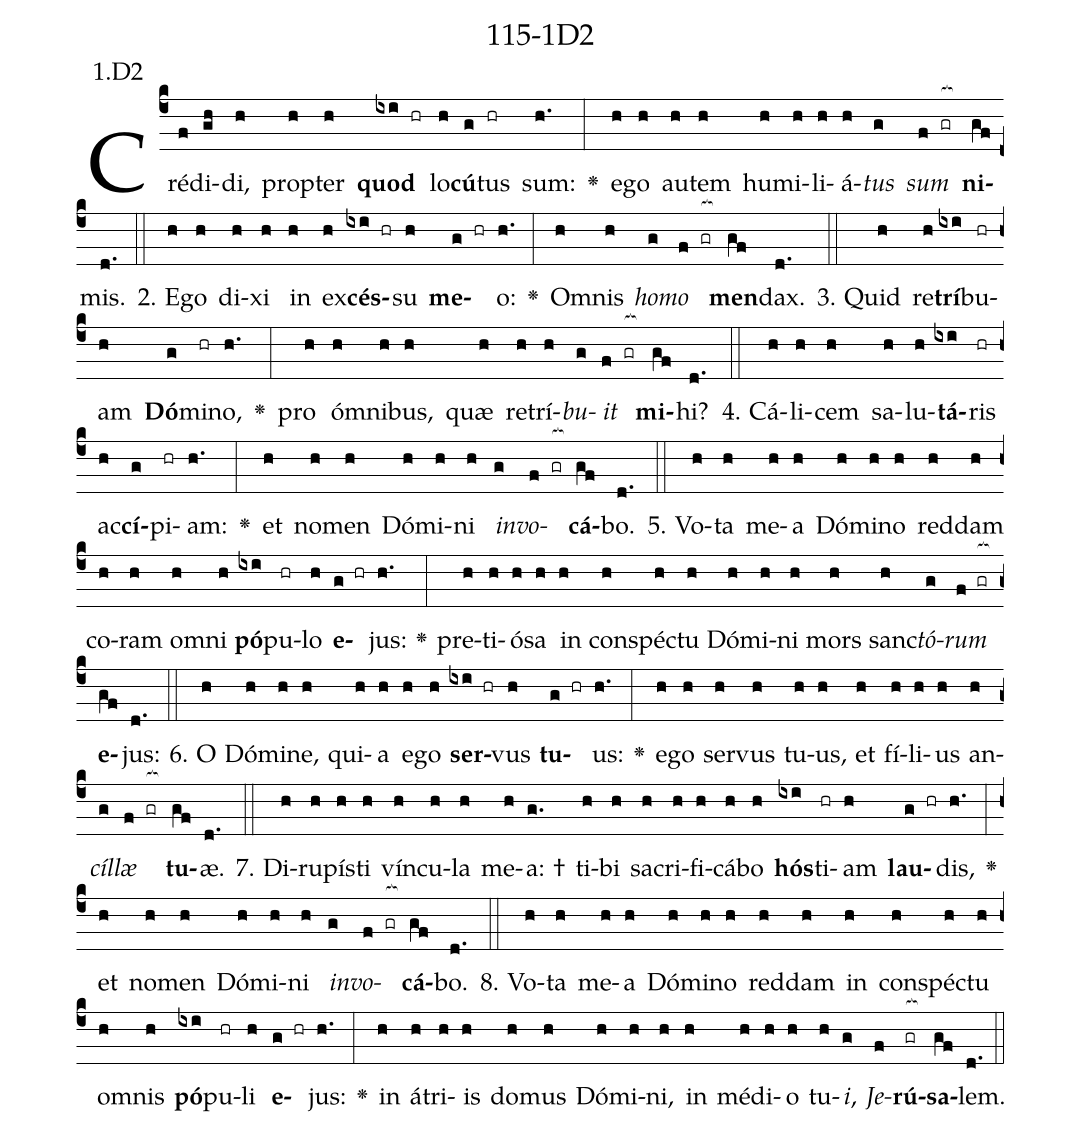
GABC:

name: 115-1D2;
annotation: 1.D2;
%%
(c4)Cré(f)di(gh)di,(h) prop(h)ter(h) <b>quod</b>(ixi hr) lo(h)<b>cú</b>(g)tus(hr) sum:(h.) <v>\greheightstar</v>(:) e(h)go(h) au(h)tem(h) hu(h)mi(h)li(h)á(h)<i>tus</i>(g) <i>sum</i>(f gr[ocb:1{]) <b>ni</b>(gf[ocb:0}])mis.(d.) (::)
2. E(h)go(h) di(h)xi(h) in(h) ex(h)<b>cés</b>(ixi hr)su(h) <b>me</b>(g hr)o:(h.) <v>\greheightstar</v>(:) Om(h)nis(h) <i>ho</i>(g)<i>mo</i>(f gr[ocb:1{]) <b>men</b>(gf[ocb:0}])dax.(d.) (::)
3. Quid(h) re(h)<b>trí</b>(ixi)bu(hr)am(h) <b>Dó</b>(g)mi(hr)no,(h.) <v>\greheightstar</v>(:) pro(h) óm(h)ni(h)bus,(h) quæ(h) re(h)trí(h)<i>bu</i>(g)<i>it</i>(f gr[ocb:1{]) <b>mi</b>(gf[ocb:0}])hi?(d.) (::)
4. Cá(h)li(h)cem(h) sa(h)lu(h)<b>tá</b>(ixi)ris(hr) ac(h)<b>cí</b>(g)pi(hr)am:(h.) <v>\greheightstar</v>(:) et(h) no(h)men(h) Dó(h)mi(h)ni(h) <i>in</i>(g)<i>vo</i>(f gr[ocb:1{])<b>cá</b>(gf[ocb:0}])bo.(d.) (::)
5. Vo(h)ta(h) me(h)a(h) Dó(h)mi(h)no(h) red(h)dam(h) co(h)ram(h) om(h)ni(h) <b>pó</b>(ixi)pu(hr)lo(h) <b>e</b>(g hr)jus:(h.) <v>\greheightstar</v>(:) pre(h)ti(h)ó(h)sa(h) in(h) con(h)spéc(h)tu(h) Dó(h)mi(h)ni(h) mors(h) sanc(h)<i>tó</i>(g)<i>rum</i>(f gr[ocb:1{]) <b>e</b>(gf[ocb:0}])jus:(d.) (::)
6. O(h) Dó(h)mi(h)ne,(h) qui(h)a(h) e(h)go(h) <b>ser</b>(ixi hr)vus(h) <b>tu</b>(g hr)us:(h.) <v>\greheightstar</v>(:) e(h)go(h) ser(h)vus(h) tu(h)us,(h) et(h) fí(h)li(h)us(h) an(h)<i>cíl</i>(g)<i>læ</i>(f gr[ocb:1{]) <b>tu</b>(gf[ocb:0}])æ.(d.) (::)
7. Di(h)ru(h)pís(h)ti(h) vín(h)cu(h)la(h) me(h)a: †(g.) ti(h)bi(h) sa(h)cri(h)fi(h)cá(h)bo(h) <b>hós</b>(ixi)ti(hr)am(h) <b>lau</b>(g hr)dis,(h.) <v>\greheightstar</v>(:) et(h) no(h)men(h) Dó(h)mi(h)ni(h) <i>in</i>(g)<i>vo</i>(f gr[ocb:1{])<b>cá</b>(gf[ocb:0}])bo.(d.) (::)
8. Vo(h)ta(h) me(h)a(h) Dó(h)mi(h)no(h) red(h)dam(h) in(h) con(h)spéc(h)tu(h) om(h)nis(h) <b>pó</b>(ixi)pu(hr)li(h) <b>e</b>(g hr)jus:(h.) <v>\greheightstar</v>(:) in(h) á(h)tri(h)is(h) do(h)mus(h) Dó(h)mi(h)ni,(h) in(h) mé(h)di(h)o(h) tu(h)<i>i</i>,(g) <i>Je</i>(f)<b>rú</b>(gr[ocb:1{])<b>sa</b>(gf[ocb:0}])lem.(d.) (::)
